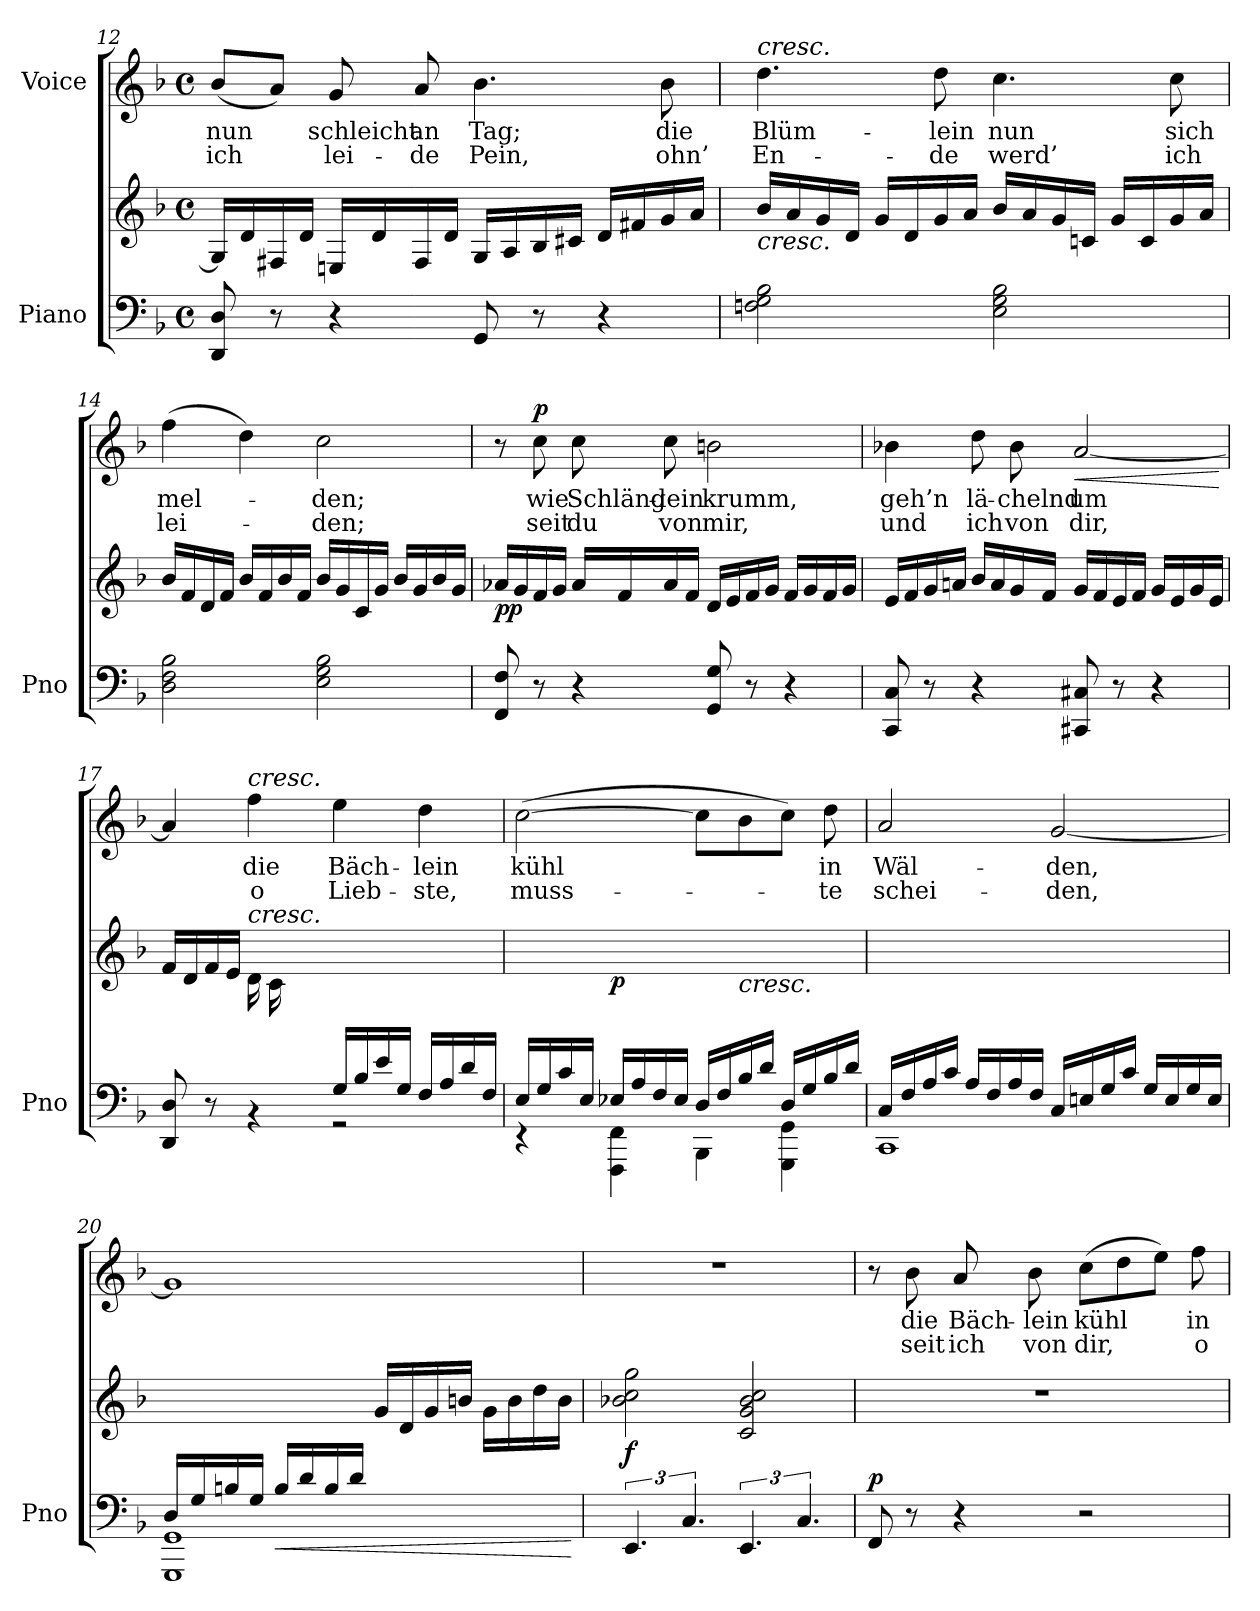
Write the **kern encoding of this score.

**kern	**kern	**dynam	**kern	**text	**text	**dynam
*part2	*part2	*part2	*part1	*part1	*part1	*part1
*staff3	*staff2	*staff2/3	*staff1	*staff1	*staff1	*staff1
*I"Piano	*	*	*I"Voice	*	*	*
*I'Pno	*	*	*	*	*	*
!!LO:LB:g=z
*clefF4	*clefG2	*	*clefG2	*	*	*
*k[b-]	*k[b-]	*	*k[b-]	*	*	*
*M4/4	*M4/4	*	*M4/4	*	*	*
*met(c)	*met(c)	*	*met(c)	*	*	*
=12	=12	=12	=12	=12	=12	=12
!	!	!	!	!LO:LY:b	!LO:LY:b	!
8DD/ 8D/	16G/LL]	.	(8b-/L	nun	ich	.
.	16d/	.	.	.	.	.
8r	16F#X/	.	8a/J)	.	.	.
.	16d/JJ	.	.	.	.	.
!	!	!	!	!LO:LY:b	!LO:LY:b	!
4r	16En/LL	.	8g/	schleicht	lei-	.
.	16d/	.	.	.	.	.
!	!	!	!	!LO:LY:b	!LO:LY:b	!
.	16F#/	.	8a/	an	-de	.
.	16d/JJ	.	.	.	.	.
!	!	!	!	!LO:LY:b	!LO:LY:b	!
8GG/	16G/LL	.	4.b-\	Tag;	Pein,	.
.	16A/	.	.	.	.	.
8r	16B-/	.	.	.	.	.
.	16c#X/JJ	.	.	.	.	.
4r	16d/LL	.	.	.	.	.
.	16f#X/	.	.	.	.	.
!	!	!	!	!LO:LY:b	!LO:LY:b	!
.	16g/	.	8b-\	die	ohn’	.
.	16a/JJ	.	.	.	.	.
!!LO:LB:g=z
=13	=13	=13	=13	=13	=13	=13
!	!	!	!LO:TX:a:i:t=cresc.	!	!	!
!	!LO:TX:b:i:t=cresc.	!	!	!	!	!
!	!	!	!	!LO:LY:b	!LO:LY:b	!
2Fn\ 2G\ 2B-\	16b-/LL	.	4.dd\	Blüm-	En-	.
.	16a/	.	.	.	.	.
.	16g/	.	.	.	.	.
.	16d/JJ	.	.	.	.	.
.	16g/LL	.	.	.	.	.
.	16d/	.	.	.	.	.
!	!	!	!	!LO:LY:b	!LO:LY:b	!
.	16g/	.	8dd\	-lein	-de	.
.	16a/JJ	.	.	.	.	.
!	!	!	!	!LO:LY:b	!LO:LY:b	!
2E\ 2G\ 2B-\	16b-/LL	.	4.cc\	nun	werd’	.
.	16a/	.	.	.	.	.
.	16g/	.	.	.	.	.
.	16cn/JJ	.	.	.	.	.
.	16g/LL	.	.	.	.	.
.	16c/	.	.	.	.	.
!	!	!	!	!LO:LY:b	!LO:LY:b	!
.	16g/	.	8cc\	sich	ich	.
.	16a/JJ	.	.	.	.	.
=14	=14	=14	=14	=14	=14	=14
!	!	!	!	!LO:LY:b	!LO:LY:b	!
2D\ 2F\ 2B-\	16b-/LL	.	(4ff\	mel-	lei-	.
.	16f/	.	.	.	.	.
.	16d/	.	.	.	.	.
.	16f/JJ	.	.	.	.	.
.	16b-/LL	.	4dd\)	.	.	.
.	16f/	.	.	.	.	.
.	16b-/	.	.	.	.	.
.	16f/JJ	.	.	.	.	.
!	!	!	!	!LO:LY:b	!LO:LY:b	!
2E\ 2G\ 2B-\	16b-/LL	.	2cc\	-den;	-den;	.
.	16g/	.	.	.	.	.
.	16c/	.	.	.	.	.
.	16g/JJ	.	.	.	.	.
.	16b-/LL	.	.	.	.	.
.	16g/	.	.	.	.	.
.	16b-/	.	.	.	.	.
.	16g/JJ	.	.	.	.	.
!!LO:LB:g=z
=15	=15	=15	=15	=15	=15	=15
!	!	!LO:DY:b	!	!	!	!
8FF/ 8F/	16a-X/LL	pp	8r	.	.	.
.	16g/	.	.	.	.	.
!	!	!	!	!LO:LY:b	!LO:LY:b	!LO:DY:a
8r	16f/	.	8cc\	wie	seit	p
.	16g/JJ	.	.	.	.	.
!	!	!	!	!LO:LY:b	!LO:LY:b	!
4r	16a-/LL	.	8cc\	Schläng-	du	.
.	16f/	.	.	.	.	.
!	!	!	!	!LO:LY:b	!LO:LY:b	!
.	16a-/	.	8cc\	-lein	von	.
.	16f/JJ	.	.	.	.	.
!	!	!	!	!LO:LY:b	!LO:LY:b	!
8GG/ 8G/	16d/LL	.	2bn\	krumm,	mir,	.
.	16e/	.	.	.	.	.
8r	16f/	.	.	.	.	.
.	16g/JJ	.	.	.	.	.
4r	16f/LL	.	.	.	.	.
.	16g/	.	.	.	.	.
.	16f/	.	.	.	.	.
.	16g/JJ	.	.	.	.	.
!!LO:PB:g=z
=16	=16	=16	=16	=16	=16	=16
!	!	!	!	!LO:LY:b	!LO:LY:b	!
8CC/ 8C/	16e/LL	.	4b-X\	geh’n	und	.
.	16f/	.	.	.	.	.
8r	16g/	.	.	.	.	.
.	16an/JJ	.	.	.	.	.
!	!	!	!	!LO:LY:b	!LO:LY:b	!
4r	16b-/LL	.	8dd\	lä-	ich	.
.	16a/	.	.	.	.	.
!	!	!	!	!LO:LY:b	!LO:LY:b	!
.	16g/	.	8b-\	-chelnd	von	.
.	16f/JJ	.	.	.	.	.
!	!	!	!	!LO:LY:b	!LO:LY:b	!LO:HP:b
8CC#X/ 8C#X/	16g/LL	.	[2a/	um	dir,	<
.	16f/	.	.	.	.	.
8r	16e/	.	.	.	.	.
.	16f/JJ	.	.	.	.	.
4r	16g/LL	.	.	.	.	.
.	16e/	.	.	.	.	.
.	16g/	.	.	.	.	.
.	16e/JJ	.	.	.	.	.
.	.	.	.	.	.	[
=17	=17	=17	=17	=17	=17	=17
*^	*	*	*	*	*	*
4.ryy	8DD/ 8D/	16f/LL	.	4a/]	.	.	.
.	.	16d/	.	.	.	.	.
.	8r	16f/	.	.	.	.	.
.	.	16e/JJ	.	.	.	.	.
!	!	!	!	!LO:TX:a:i:t=cresc.	!	!	!
!	!	!LO:TX:a:i:t=cresc.	!	!	!	!	!
!	!	!	!	!	!LO:LY:b	!LO:LY:b	!
.	4r	16d\LL	.	4ff\	die	o	.
.	.	16c\	.	.	.	.	.
16B-/	.	2ryy	.	.	.	.	.
16A/JJ	.	.	.	.	.	.	.
!	!	!	!	!	!LO:LY:b	!LO:LY:b	!
16G/LL	2r	.	.	4ee\	Bäch-	Lieb-	.
16B-/	.	.	.	.	.	.	.
16e/	.	.	.	.	.	.	.
16G/JJ	.	.	.	.	.	.	.
!	!	!	!	!	!LO:LY:b	!LO:LY:b	!
16F/LL	.	.	.	4dd\	-lein	-ste,	.
16A/	.	.	.	.	.	.	.
16d/	.	8ryy	.	.	.	.	.
16F/JJ	.	.	.	.	.	.	.
!!LO:LB:g=z
=18	=18	=18	=18	=18	=18	=18	=18
!	!	!	!	!	!LO:LY:b	!LO:LY:b	!
16E/LL	4r	4ryy	.	([2cc\	kühl	muss-	.
16G/	.	.	.	.	.	.	.
16c/	.	.	.	.	.	.	.
16E/JJ	.	.	.	.	.	.	.
!	!	!	!LO:DY:b	!	!	!	!
16E-X/LL	4FFF\ 4FF\	4.ryy	p	.	.	.	.
16A/	.	.	.	.	.	.	.
16F/	.	.	.	.	.	.	.
16E-/JJ	.	.	.	.	.	.	.
16D/LL	4BBB-\	.	.	8cc\L]	.	.	.
16F/	.	.	.	.	.	.	.
!	!	!LO:TX:b:i:t=cresc.	!	!	!	!	!
16B-/	.	4.ryy	.	8b-\	.	.	.
16d/JJ	.	.	.	.	.	.	.
16D/LL	4GGG\ 4GG\	.	.	8cc\J)	.	.	.
16G/	.	.	.	.	.	.	.
!	!	!	!	!	!LO:LY:b	!LO:LY:b	!
16B-/	.	.	.	8dd\	in	-te	.
16d/JJ	.	.	.	.	.	.	.
!!LO:LB:g=z
=19	=19	=19	=19	=19	=19	=19	=19
!	!	!	!	!	!LO:LY:b	!LO:LY:b	!
16C/LL	1CC	1ryy	.	2a/	Wäl-	schei-	.
16F/	.	.	.	.	.	.	.
16A/	.	.	.	.	.	.	.
16c/JJ	.	.	.	.	.	.	.
16A/LL	.	.	.	.	.	.	.
16F/	.	.	.	.	.	.	.
16A/	.	.	.	.	.	.	.
16F/JJ	.	.	.	.	.	.	.
!	!	!	!	!	!LO:LY:b	!LO:LY:b	!
16C/LL	.	.	.	[2g/	-den,	-den,	.
16En/	.	.	.	.	.	.	.
16G/	.	.	.	.	.	.	.
16c/JJ	.	.	.	.	.	.	.
16G/LL	.	.	.	.	.	.	.
16E/	.	.	.	.	.	.	.
16G/	.	.	.	.	.	.	.
16E/JJ	.	.	.	.	.	.	.
=20	=20	=20	=20	=20	=20	=20	=20
16D/LL	1GGG 1GG	2ryy	.	1g]	.	.	.
16G/	.	.	.	.	.	.	.
16Bn/	.	.	.	.	.	.	.
16G/JJ	.	.	.	.	.	.	.
!	!	!	!LO:HP:b=2	!	!	!	!
16B/LL	.	.	<	.	.	.	.
16d/	.	.	.	.	.	.	.
16B/	.	.	.	.	.	.	.
16d/JJ	.	.	.	.	.	.	.
2ryy	.	16g/LL	.	.	.	.	.
.	.	16d/	.	.	.	.	.
.	.	16g/	.	.	.	.	.
.	.	16bn/JJ	.	.	.	.	.
.	.	16g\LL	.	.	.	.	.
.	.	16b\	.	.	.	.	.
.	.	16dd\	.	.	.	.	.
.	.	16b\JJ	.	.	.	.	.
*v	*v	*	*	*	*	*	*
.	.	[	.	.	.	.
=21	=21	=21	=21	=21	=21	=21
!	!	!LO:DY:b	!	!	!	!
6.EE/	2b-X\ 2cc\ 2gg\	f	1r	.	.	.
6.C/	.	.	.	.	.	.
6.EE/	2c/ 2g/ 2b-/ 2cc/	.	.	.	.	.
6.C/	.	.	.	.	.	.
!!LO:LB:g=z
=22	=22	=22	=22	=22	=22	=22
!	!	!LO:DY:a=2	!	!	!	!
8FF/	1r	p	8r	.	.	.
!	!	!	!	!LO:LY:b	!LO:LY:b	!
8r	.	.	8b-\	die	seit	.
!	!	!	!	!LO:LY:b	!LO:LY:b	!
4r	.	.	8a/	Bäch-	ich	.
!	!	!	!	!LO:LY:b	!LO:LY:b	!
.	.	.	8b-\	-lein	von	.
!	!	!	!	!LO:LY:b	!LO:LY:b	!
2r	.	.	(8cc\L	kühl	dir,	.
.	.	.	8dd\	.	.	.
.	.	.	8ee\J)	.	.	.
!	!	!	!	!LO:LY:b	!LO:LY:b	!
.	.	.	8ff\	in	o	.
=	=	=	=	=	=	=
*-	*-	*-	*-	*-	*-	*-
